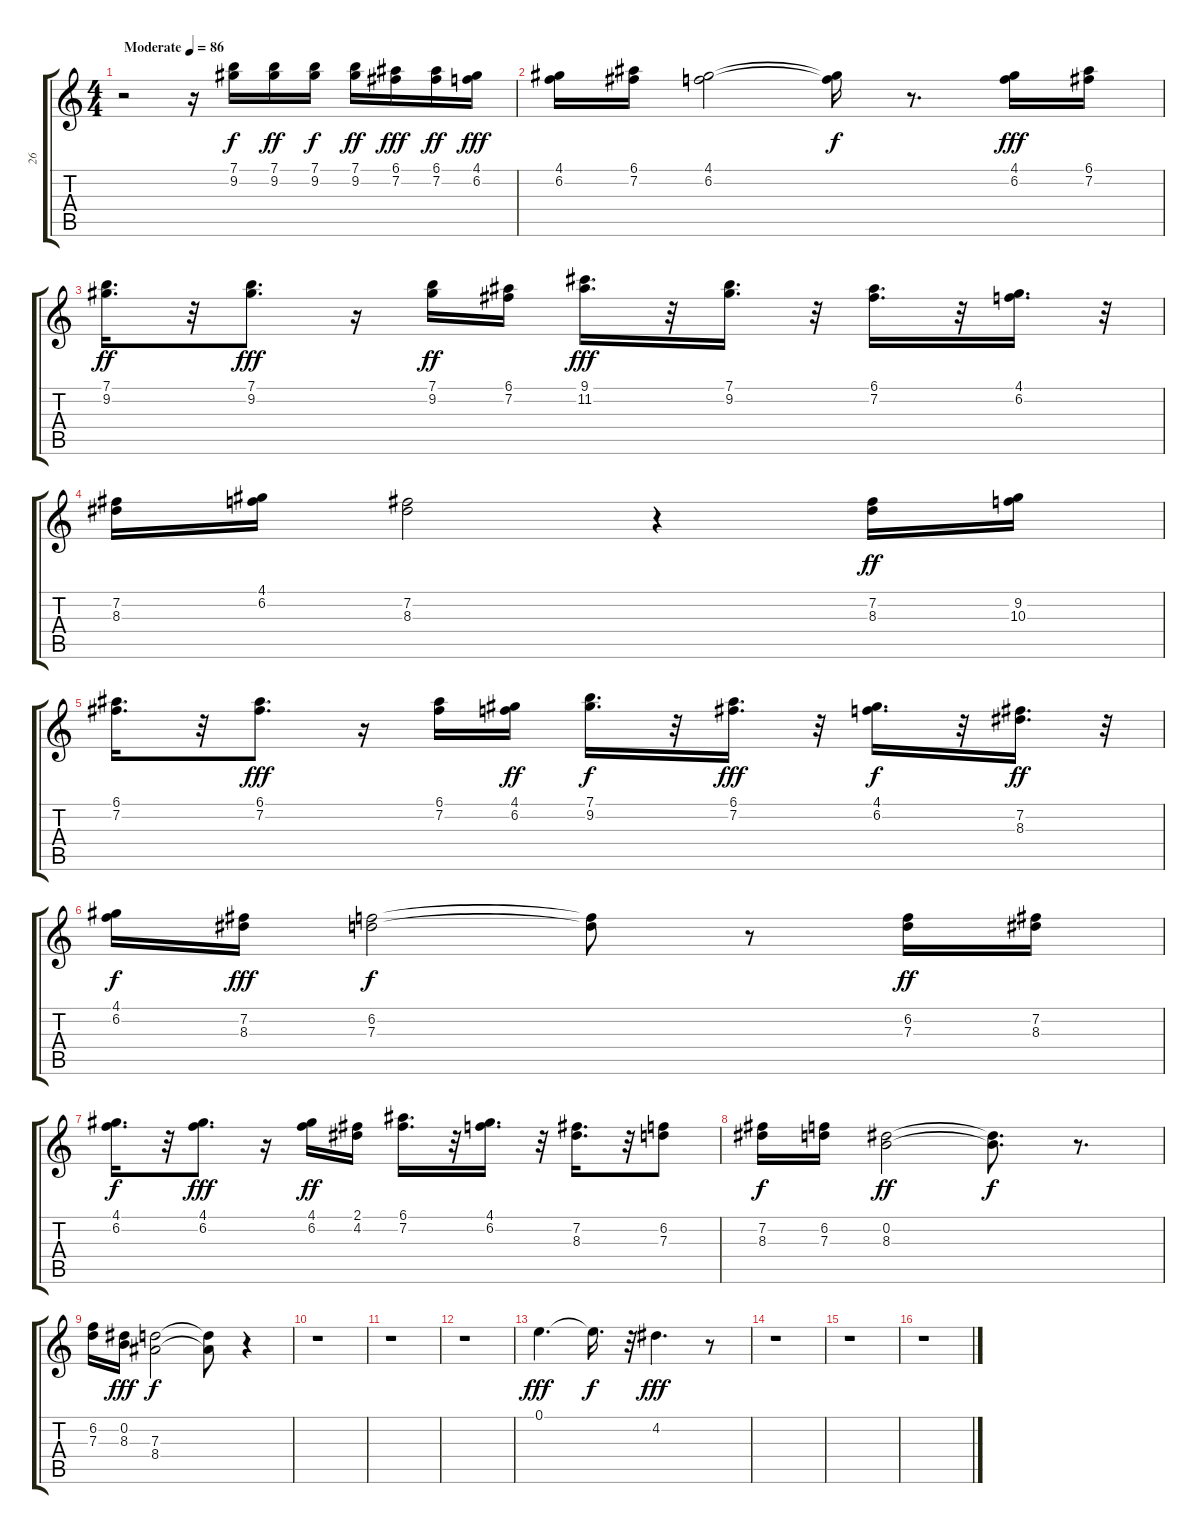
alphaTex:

\track ("26" "26") {instrument acousticguitarsteel}
\staff {score tabs}
\tuning (E4 B3 G3 D3 A2 E2) {hide}
\ts (4 4)
\tempo (86 "Moderate")
\clef g2
\ks c
r.2{dy f instrument acousticguitarsteel} r.16 (7.1 9.2).16{volume 8} (7.1 9.2).16{dy ff volume 9} (7.1 9.2).16{dy f volume 9} (7.1 9.2).16{dy ff} (6.1 7.2).16{dy fff} (6.1 7.2).16{dy ff} (4.1 6.2).16{dy fff} |
(4.1 6.2).16 (6.1 7.2).16 (4.1 6.2).2 (4.1{t} 6.2{t}).16{dy f} r.8{d} (4.1 6.2).16{dy fff} (6.1 7.2).16 |
(7.1 9.2).16{d dy ff} r.32 (7.1 9.2).8{d dy fff} r.16 (7.1 9.2).16{dy ff} (6.1 7.2).16 (9.1 11.2).16{d dy fff} r.32 (7.1 9.2).16{d} r.32 (6.1 7.2).16{d} r.32 (4.1 6.2).16{d} r.32 |
(7.2 8.3).16 (4.1 6.2).16 (7.2 8.3).2 r.4 (7.2 8.3).16{dy ff} (9.2 10.3).16 |
(6.1 7.2).16{d} r.32 (6.1 7.2).8{d dy fff} r.16 (6.1 7.2).16 (4.1 6.2).16{dy ff} (7.1 9.2).16{d dy f} r.32 (6.1 7.2).16{d dy fff} r.32 (4.1 6.2).16{d dy f} r.32 (7.2 8.3).16{d dy ff} r.32 |
(4.1 6.2).16{dy f} (7.2 8.3).16{dy fff} (6.2 7.3).2{dy f} (6.2{t} 7.3{t}).8 r.8 (6.2 7.3).16{dy ff} (7.2 8.3).16 |
(4.1 6.2).16{d dy f} r.32 (4.1 6.2).8{d dy fff} r.16 (4.1 6.2).16{dy ff} (2.1 4.2).16 (6.1 7.2).16{d} r.32 (4.1 6.2).16{d} r.32 (7.2 8.3).16{d} r.32 (6.2 7.3).8 |
(7.2 8.3).16{dy f} (6.2 7.3).16 (0.2 8.3).2{dy ff} (0.2{t} 8.3{t}).8{d dy f} r.8{d} |
(6.2 7.3).16 (0.2 8.3).16{dy fff} (7.3 8.4).2{dy f} (7.3{t} 8.4{t}).8 r.4 |
r.1 |
r.1 |
r.1 |
0.1.4{d dy fff} 0.1{t}.16{d dy f} r.32 4.2.4{d dy fff} r.8 |
r.1 |
r.1 |
r.1
